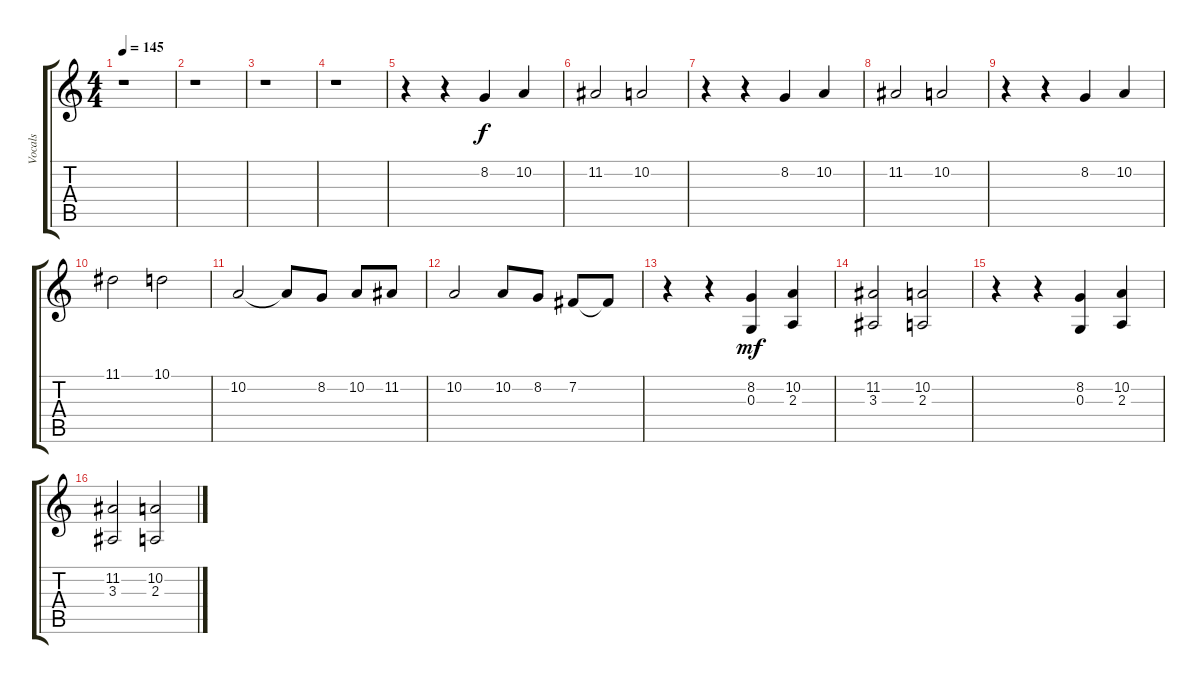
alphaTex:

\track ("Vocals" "Vocals") {instrument lead6voice}
\staff {score tabs}
\tuning (E4 B3 G3 D3 A2 E2) {hide}
\ts (4 4)
\tempo 145
\clef g2
\ks c
r.1{dy f} |
r.1 |
r.1 |
r.1 |
r.4 r.4 8.2.4 10.2.4 |
11.2.2 10.2.2 |
r.4 r.4 8.2.4 10.2.4 |
11.2.2 10.2.2 |
r.4 r.4 8.2.4 10.2.4 |
11.1.2 10.1.2 |
10.2.2 10.2{t}.8 8.2.8 10.2.8 11.2.8 |
10.2.2 10.2.8 8.2.8 7.2.8 7.2{t}.8 |
r.4 r.4 (8.2 0.3).4{dy mf} (10.2 2.3).4 |
(11.2 3.3).2 (10.2 2.3).2 |
r.4 r.4 (8.2 0.3).4 (10.2 2.3).4 |
(11.2 3.3).2 (10.2 2.3).2
